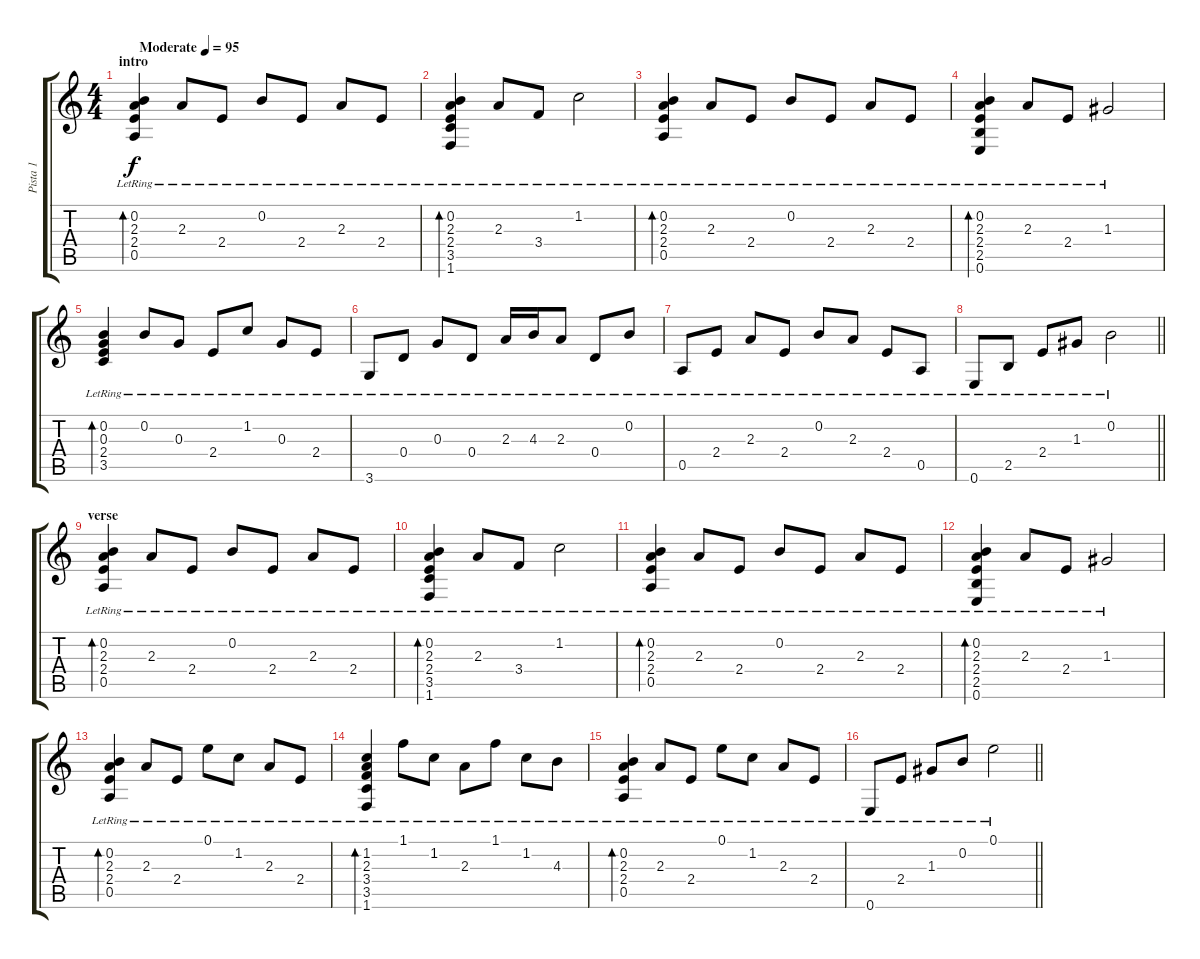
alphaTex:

\track ("Pista 1" "Pista 1") {instrument acousticguitarsteel}
\staff {score tabs}
\tuning (E4 B3 G3 D3 A2 E2) {hide}
\ts (4 4)
\section ("" "intro")
\tempo (95 "Moderate")
\clef g2
\ks c
(0.2{lr} 2.3{lr} 2.4{lr} 0.5{lr}).4{bd 240 dy f instrument acousticguitarsteel} 2.3{lr}.8 2.4{lr}.8 0.2{lr}.8 2.4{lr}.8 2.3{lr}.8 2.4{lr}.8 |
(0.2{lr} 2.3{lr} 2.4{lr} 3.5{lr} 1.6{lr}).4{bd 240} 2.3{lr}.8 3.4{lr}.8 1.2{lr}.2 |
(0.2{lr} 2.3{lr} 2.4{lr} 0.5{lr}).4{bd 240} 2.3{lr}.8 2.4{lr}.8 0.2{lr}.8 2.4{lr}.8 2.3{lr}.8 2.4{lr}.8 |
(0.2{lr} 2.3{lr} 2.4{lr} 2.5{lr} 0.6{lr}).4{bd 240} 2.3{lr}.8 2.4{lr}.8 1.3{lr}.2 |
(0.2{lr} 0.3{lr} 2.4{lr} 3.5{lr}).4{bd 240} 0.2{lr}.8 0.3{lr}.8 2.4{lr}.8 1.2{lr}.8 0.3{lr}.8 2.4{lr}.8 |
3.6{lr}.8 0.4{lr}.8 0.3{lr}.8 0.4{lr}.8 2.3{lr}.16 4.3{lr}.16 2.3{lr}.8 0.4{lr}.8 0.2{lr}.8 |
0.5{lr}.8 2.4{lr}.8 2.3{lr}.8 2.4{lr}.8 0.2{lr}.8 2.3{lr}.8 2.4{lr}.8 0.5{lr}.8 |
\barLineRight lightlight
0.6{lr}.8 2.5{lr}.8 2.4{lr}.8 1.3{lr}.8 0.2{lr}.2 |
\section ("" "verse")
(0.2{lr} 2.3{lr} 2.4{lr} 0.5{lr}).4{bd 240} 2.3{lr}.8 2.4{lr}.8 0.2{lr}.8 2.4{lr}.8 2.3{lr}.8 2.4{lr}.8 |
(0.2{lr} 2.3{lr} 2.4{lr} 3.5{lr} 1.6{lr}).4{bd 240} 2.3{lr}.8 3.4{lr}.8 1.2{lr}.2 |
(0.2{lr} 2.3{lr} 2.4{lr} 0.5{lr}).4{bd 240} 2.3{lr}.8 2.4{lr}.8 0.2{lr}.8 2.4{lr}.8 2.3{lr}.8 2.4{lr}.8 |
(0.2{lr} 2.3{lr} 2.4{lr} 2.5{lr} 0.6{lr}).4{bd 240} 2.3{lr}.8 2.4{lr}.8 1.3{lr}.2 |
(0.2{lr} 2.3{lr} 2.4{lr} 0.5{lr}).4{bd 240} 2.3{lr}.8 2.4{lr}.8 0.1{lr}.8 1.2{lr}.8 2.3{lr}.8 2.4{lr}.8 |
(1.2{lr} 2.3{lr} 3.4{lr} 3.5{lr} 1.6{lr}).4{bd 240} 1.1{lr}.8 1.2{lr}.8 2.3{lr}.8 1.1{lr}.8 1.2{lr}.8 4.3{lr}.8 |
(0.2{lr} 2.3{lr} 2.4{lr} 0.5{lr}).4{bd 240} 2.3{lr}.8 2.4{lr}.8 0.1{lr}.8 1.2{lr}.8 2.3{lr}.8 2.4{lr}.8 |
\barLineRight lightlight
0.6{lr}.8 2.4{lr}.8 1.3{lr}.8 0.2{lr}.8 0.1{lr}.2
